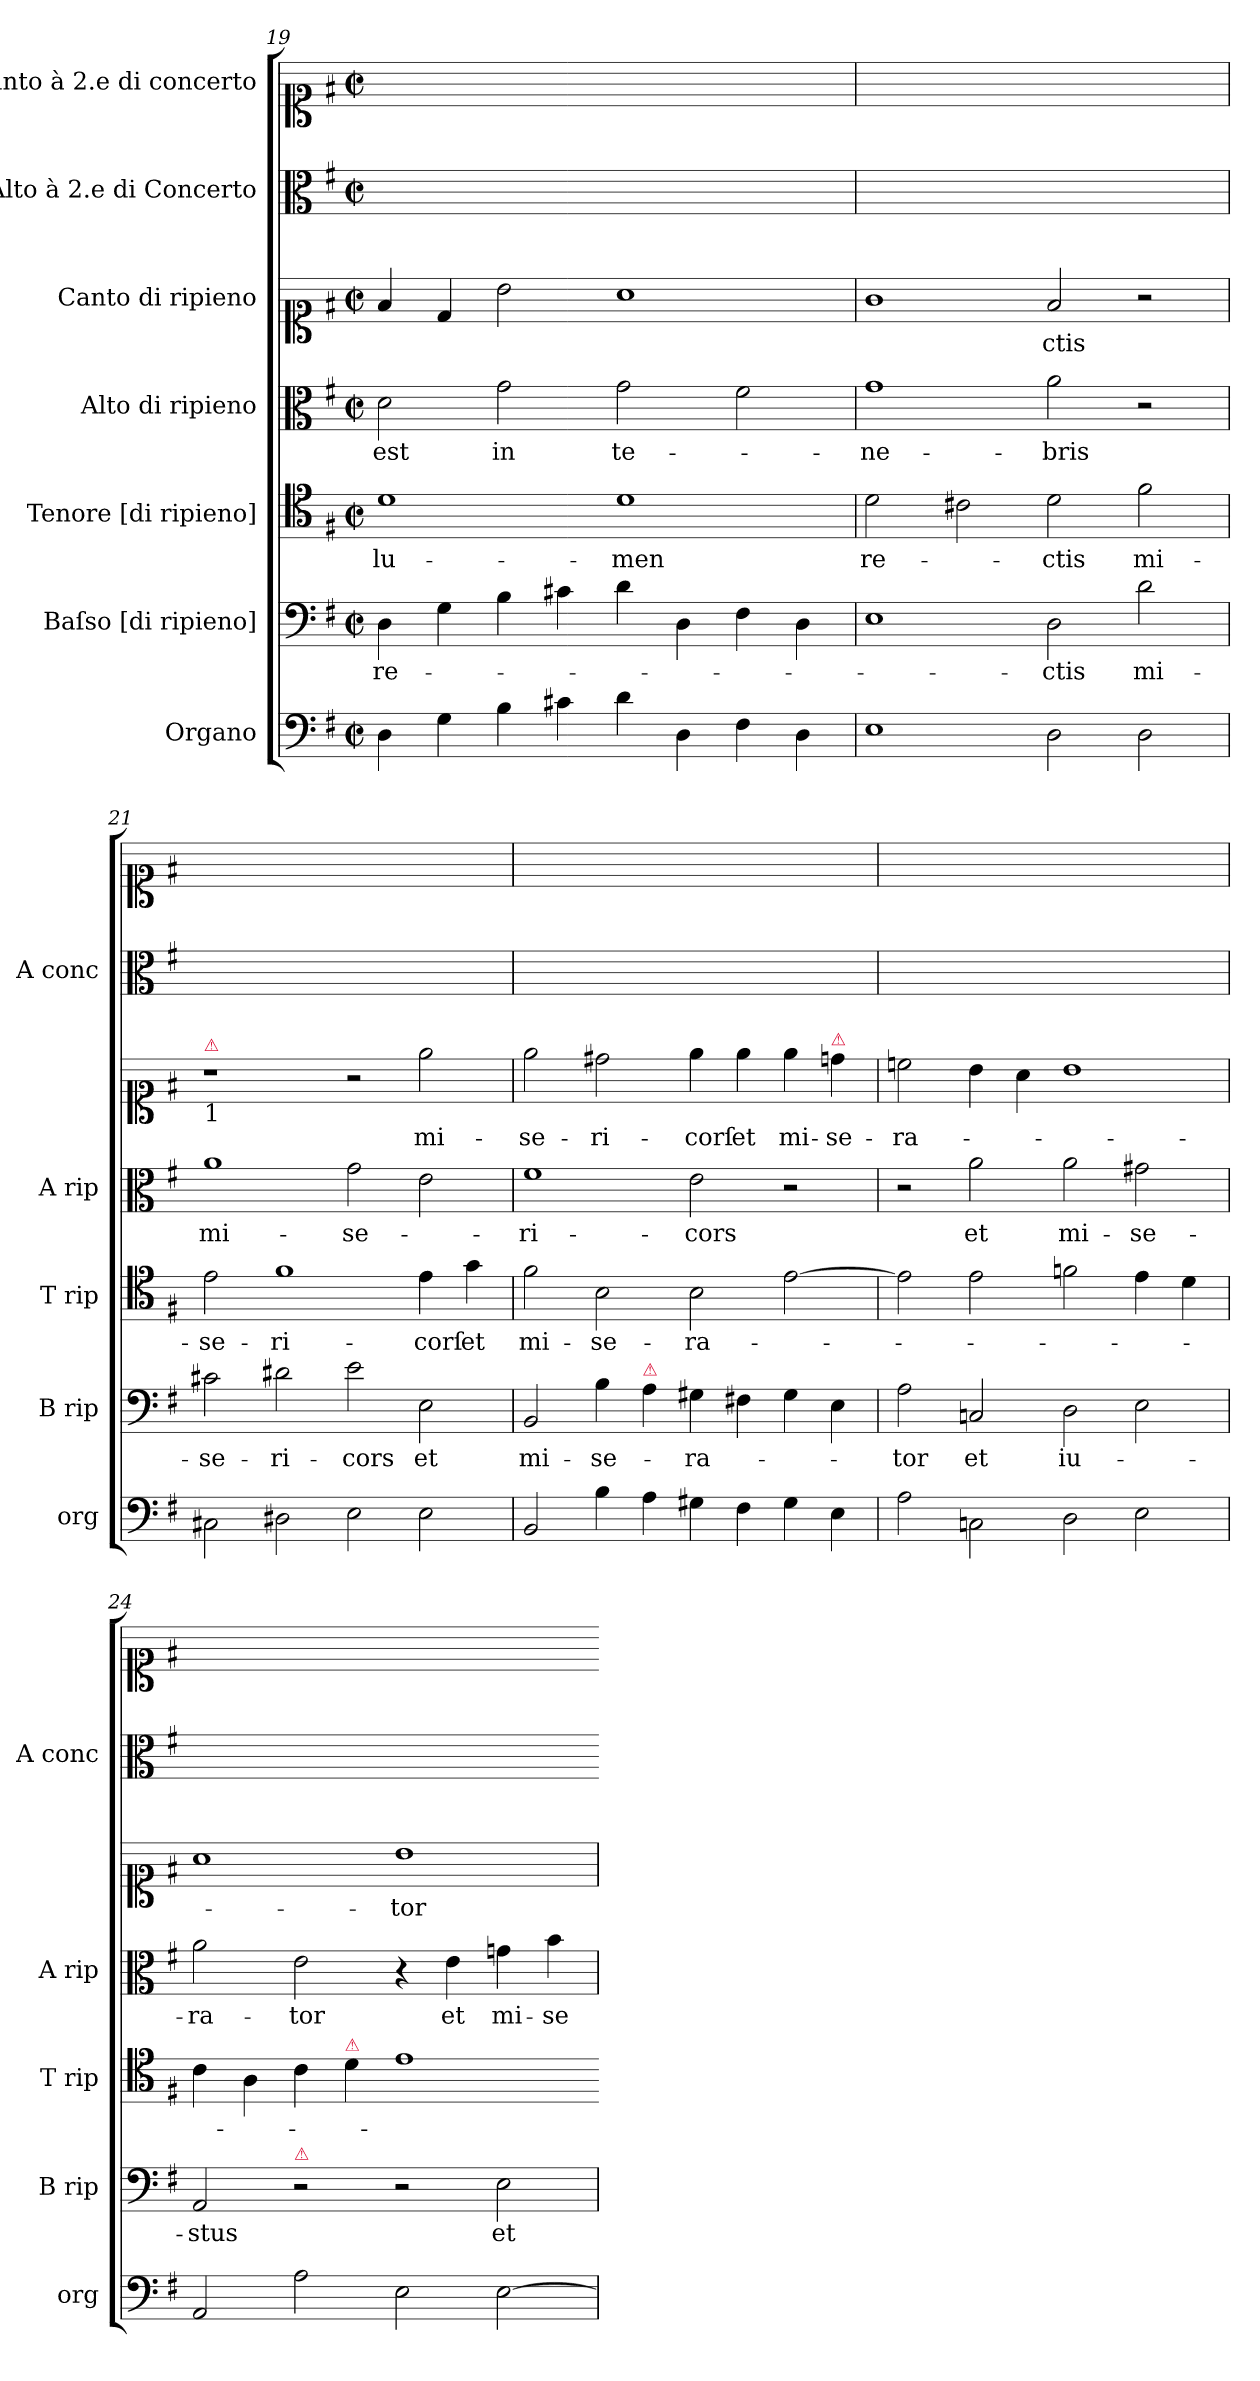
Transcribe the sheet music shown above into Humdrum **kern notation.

**kern	**kern	**text	**kern	**text	**kern	**text	**kern	**text	**kern	**kern
*part7	*part6	*part6	*part5	*part5	*part4	*part4	*part3	*part3	*part2	*part1
*staff7	*staff6	*staff6	*staff5	*staff5	*staff4	*staff4	*staff3	*staff3	*staff2	*staff1
*I"Organo	*I"Baſso [di ripieno]	*	*I"Tenore [di ripieno]	*	*I"Alto di ripieno	*	*I"Canto di ripieno	*	*I"Alto à 2.e di Concerto	*I"Canto à 2.e di concerto
*I'org	*I'B rip	*	*I'T rip	*	*I'A rip	*	*	*	*I'A conc	*
*clefF4	*clefF4	*	*clefC4	*	*clefC3	*	*clefC1	*	*clefC3	*clefC1
*k[f#]	*k[f#]	*	*k[f#]	*	*k[f#]	*	*k[f#]	*	*k[f#]	*k[f#]
*M2/1	*M2/1	*	*M2/1	*	*M2/1	*	*M2/1	*	*M2/1	*M2/1
*met(c|)	*met(c|)	*	*met(c|)	*	*met(c|)	*	*met(c|)	*	*met(c|)	*met(c|)
=19	=19	=19	=19	=19	=19	=19	=19	=19	=19	=19
4D\	4D\	re-	1d	lu-	2d\	est	4f#/	.	0ryy	0ryy
4G\	4G\	.	.	.	.	.	4d/	.	.	.
4B\	4B\	.	.	.	2g\	in	2b\	.	.	.
4c#X\	4c#X\	.	.	.	.	.	.	.	.	.
4d\	4d\	.	1d	-men	2g\	te-	1a	.	.	.
4D\	4D\	.	.	.	.	.	.	.	.	.
4F#\	4F#\	.	.	.	2f#\	.	.	.	.	.
4D\	4D\	.	.	.	.	.	.	.	.	.
=20	=20	=20	=20	=20	=20	=20	=20	=20	=20	=20
1E	1E	.	2d\	re-	1g	-ne-	1g	.	0ryy	0ryy
.	.	.	2c#X\	.	.	.	.	.	.	.
2D\	2D\	-ctis	2d\	-ctis	2a\	-bris	2f#/	-ctis	.	.
2D\	2d\	mi-	2f#\	mi-	2r	.	2r	.	.	.
=21	=21	=21	=21	=21	=21	=21	=21	=21	=21	=21
!	!	!	!	!	!	!	!LO:TX:a:color=crimson:t=⚠	!	!	!
!	!	!	!	!	!	!	!LO:TX:b:t=1	!	!	!
2C#X\	2c#X\	-se-	2e\	-se-	1a	mi-	1r	.	0ryy	0ryy
2D#X\	2d#X\	-ri-	1f#	-ri-	.	.	.	.	.	.
2E\	2e\	-cors	.	.	2g\	-se-	2r	.	.	.
2E\	2E\	et	4e\	-corſ	2e\	.	2ee\	mi-	.	.
.	.	.	4g\	et	.	.	.	.	.	.
=22	=22	=22	=22	=22	=22	=22	=22	=22	=22	=22
2BB/	2BB/	mi-	2f#\	mi-	1f#	-ri-	2ee\	-se-	0ryy	0ryy
4B\	4B\	-se-	2B\	-se-	.	.	2dd#X\	-ri-	.	.
!	!LO:TX:a:color=crimson:t=⚠	!	!	!	!	!	!	!	!	!
4A\	4A\	.	.	.	.	.	.	.	.	.
4G#X\	4G#X\	-ra-	2B\	-ra-	2e\	-cors	4ee\	-corſ	.	.
4F#\	4F#X\	.	.	.	.	.	4ee\	et	.	.
4G#\	4G#\	.	[2e\	.	2r	.	4ee\	mi-	.	.
!	!	!	!	!	!	!	!LO:TX:a:color=crimson:t=⚠	!	!	!
4E\	4E\	.	.	.	.	.	4ddn\	-se-	.	.
=23	=23	=23	=23	=23	=23	=23	=23	=23	=23	=23
2A\	2A\	-tor	2e\]	.	2r	.	2ccn\	-ra-	0ryy	0ryy
2Cn\	2Cn/	et	2e\	.	2a\	et	4b\	.	.	.
.	.	.	.	.	.	.	4a\	.	.	.
2D\	2D\	iu-	2fn\	.	2a\	mi-	1b	.	.	.
2E\	2E\	.	4e\	.	2g#X\	-se-	.	.	.	.
.	.	.	4d\	.	.	.	.	.	.	.
=24	=24	=24	=24	=24	=24	=24	=24	=24	=24	=24
2AA/	2AA/	-stus	4c\	.	2a\	-ra-	1a	.	0ryy	0ryy
.	.	.	4A\	.	.	.	.	.	.	.
!	!LO:TX:a:color=crimson:t=⚠	!	!	!	!	!	!	!	!	!
2A\	2r	.	4c\	.	2e\	-tor	.	.	.	.
!	!	!	!LO:TX:a:color=crimson:t=⚠	!	!	!	!	!	!	!
.	.	.	4d\	.	.	.	.	.	.	.
2E\	2r	.	1e	.	4r	.	1b	-tor	.	.
.	.	.	.	.	4e\	et	.	.	.	.
[2E\	2E\	et	.	.	4gn\	mi-	.	.	.	.
.	.	.	.	.	4b\	-se-	.	.	.	.
=	=	=	=-	=	=	=	=	=	=	=
*-	*-	*-	*-	*-	*-	*-	*-	*-	*-	*-
